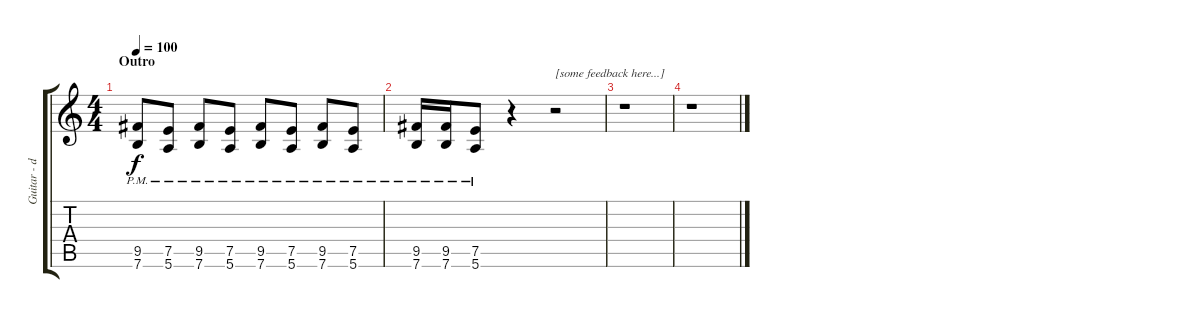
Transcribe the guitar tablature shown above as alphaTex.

\track ("Guitar - distortion" "Guitar - d") {instrument distortionguitar}
\staff {score tabs}
\tuning (E4 B3 G3 D3 A2 E2) {hide}
\ts (4 4)
\section ("" "Outro")
\tempo 100
\clef g2
\ks c
(9.5{pm} 7.6{pm}).8{dy f} (7.5{pm} 5.6{pm}).8 (9.5{pm} 7.6{pm}).8 (7.5{pm} 5.6{pm}).8 (9.5{pm} 7.6{pm}).8 (7.5{pm} 5.6{pm}).8 (9.5{pm} 7.6{pm}).8 (7.5{pm} 5.6{pm}).8 |
(9.5{pm} 7.6{pm}).16 (9.5{pm} 7.6{pm}).16 (7.5{pm} 5.6{pm}).8 r.4 r.2{txt "[some feedback here...]"} |
r.1 |
r.1
